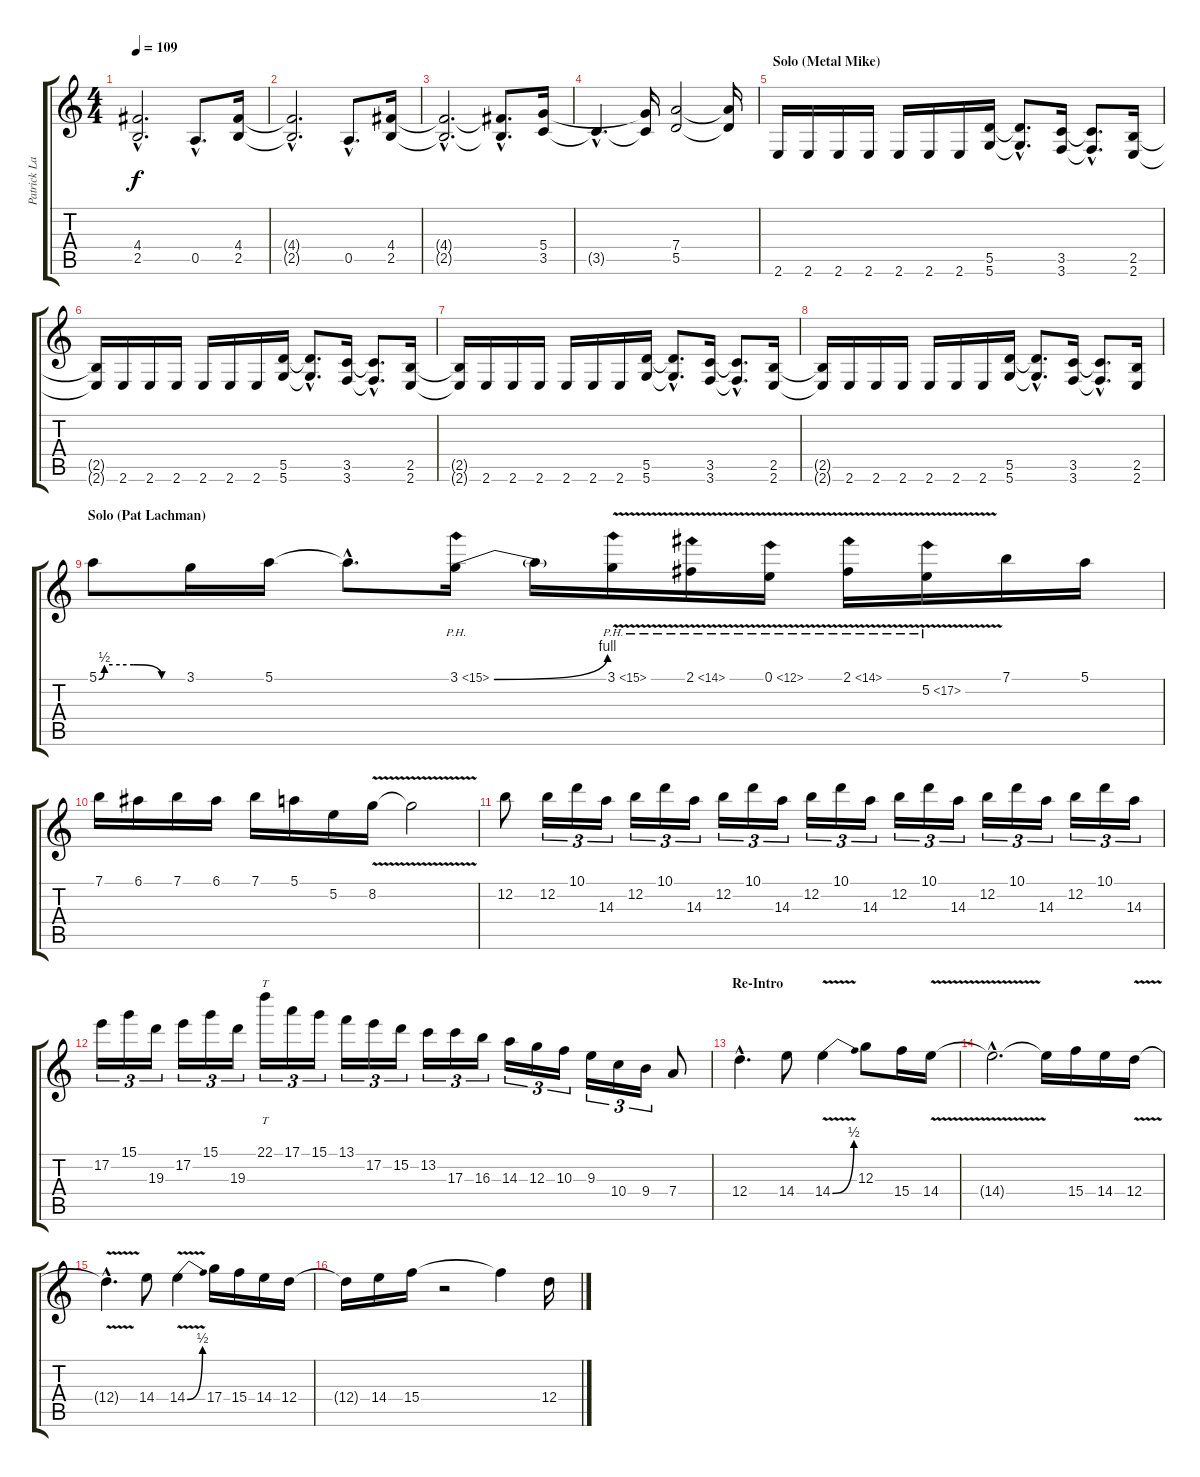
\track ("Patrick Lachman" "Patrick La") {instrument distortionguitar}
\staff {score tabs}
\tuning (E4 B3 G3 D3 A2 D2) {hide}
\ts (4 4)
\tempo 109
\clef g2
\ks c
(4.4{hac t} 2.5{hac t}).2{d dy f} 0.5{hac}.8{d} (4.4 2.5).16 |
(4.4{hac t} 2.5{hac t}).2{d} 0.5{hac}.8{d} (4.4 2.5).16 |
(4.4{hac t} 2.5{hac t}).2{d} (4.4{hac t} 2.5{hac t}).8{d} (5.4 3.5).16 |
3.5{hac t}.4{d} (5.4{t} 3.5{t}).16 (7.4 5.5).2 (7.4{t} 5.5{t}).16 |
\section ("" "Solo (Metal Mike)")
2.6.16 2.6.16 2.6.16 2.6.16 2.6.16 2.6.16 2.6.16 (5.5 5.6).16 (5.5{hac t} 5.6{hac t}).8{d} (3.5 3.6).16 (3.5{hac t} 3.6{hac t}).8{d} (2.5 2.6).16 |
(2.5{t} 2.6{t}).16 2.6.16 2.6.16 2.6.16 2.6.16 2.6.16 2.6.16 (5.5 5.6).16 (5.5{hac t} 5.6{hac t}).8{d} (3.5 3.6).16 (3.5{hac t} 3.6{hac t}).8{d} (2.5 2.6).16 |
(2.5{t} 2.6{t}).16 2.6.16 2.6.16 2.6.16 2.6.16 2.6.16 2.6.16 (5.5 5.6).16 (5.5{hac t} 5.6{hac t}).8{d} (3.5 3.6).16 (3.5{hac t} 3.6{hac t}).8{d} (2.5 2.6).16 |
(2.5{t} 2.6{t}).16 2.6.16 2.6.16 2.6.16 2.6.16 2.6.16 2.6.16 (5.5 5.6).16 (5.5{hac t} 5.6{hac t}).8{d} (3.5 3.6).16 (3.5{hac t} 3.6{hac t}).8{d} (2.5 2.6).16 |
\section ("" "Solo (Pat Lachman)")
5.1{be (custom 0 0 4 2 15 2 25 2 45 0 60 0)}.8 3.1.16 5.1.16 5.1{hac t}.8{d} 3.1{be (bend 0 0 60 4) ph 12}.16 3.1{t}.16 3.1{ph 12 v}.16 2.1{ph 12 v}.16 0.1{ph 12 v}.16 2.1{ph 12 v}.16 5.2{ph 12 v}.16 7.1.16 5.1.16 |
7.1.16 6.1.16 7.1.16 6.1.16 7.1.16 5.1.16 5.2.16 8.2{v}.16 8.2{t}.2 |
12.2.8 12.2.16{tu (3 2)} 10.1.16{tu (3 2)} 14.3.16{tu (3 2)} 12.2.16{tu (3 2)} 10.1.16{tu (3 2)} 14.3.16{tu (3 2)} 12.2.16{tu (3 2)} 10.1.16{tu (3 2)} 14.3.16{tu (3 2)} 12.2.16{tu (3 2)} 10.1.16{tu (3 2)} 14.3.16{tu (3 2)} 12.2.16{tu (3 2)} 10.1.16{tu (3 2)} 14.3.16{tu (3 2)} 12.2.16{tu (3 2)} 10.1.16{tu (3 2)} 14.3.16{tu (3 2)} 12.2.16{tu (3 2)} 10.1.16{tu (3 2)} 14.3.16{tu (3 2)} |
17.2.16{tu (3 2)} 15.1.16{tu (3 2)} 19.3.16{tu (3 2)} 17.2.16{tu (3 2)} 15.1.16{tu (3 2)} 19.3.16{tu (3 2)} 22.1.16{tt tu (3 2)} 17.1.16{tu (3 2)} 15.1.16{tu (3 2)} 13.1.16{tu (3 2)} 17.2.16{tu (3 2)} 15.2.16{tu (3 2)} 13.2.16{tu (3 2)} 17.3.16{tu (3 2)} 16.3.16{tu (3 2)} 14.3.16{tu (3 2)} 12.3.16{tu (3 2)} 10.3.16{tu (3 2)} 9.3.16{tu (3 2)} 10.4.16{tu (3 2)} 9.4.16{tu (3 2)} 7.4.8 |
\section ("" "Re-Intro")
12.4{hac}.4{d} 14.4.8 14.4{be (bend 0 0 60 2) v}.4 12.3.8 15.4.16 14.4{v}.16 |
14.4{hac t}.2{d} 14.4{t}.16 15.4.16 14.4.16 12.4{v}.16 |
12.4{hac t}.4{d} 14.4.8 14.4{be (bend 0 0 60 2) v}.4 17.4.16 15.4.16 14.4.16 12.4.16 |
12.4{t}.16 14.4.16 15.4.16 r.2 15.4{t}.4 12.4.16
